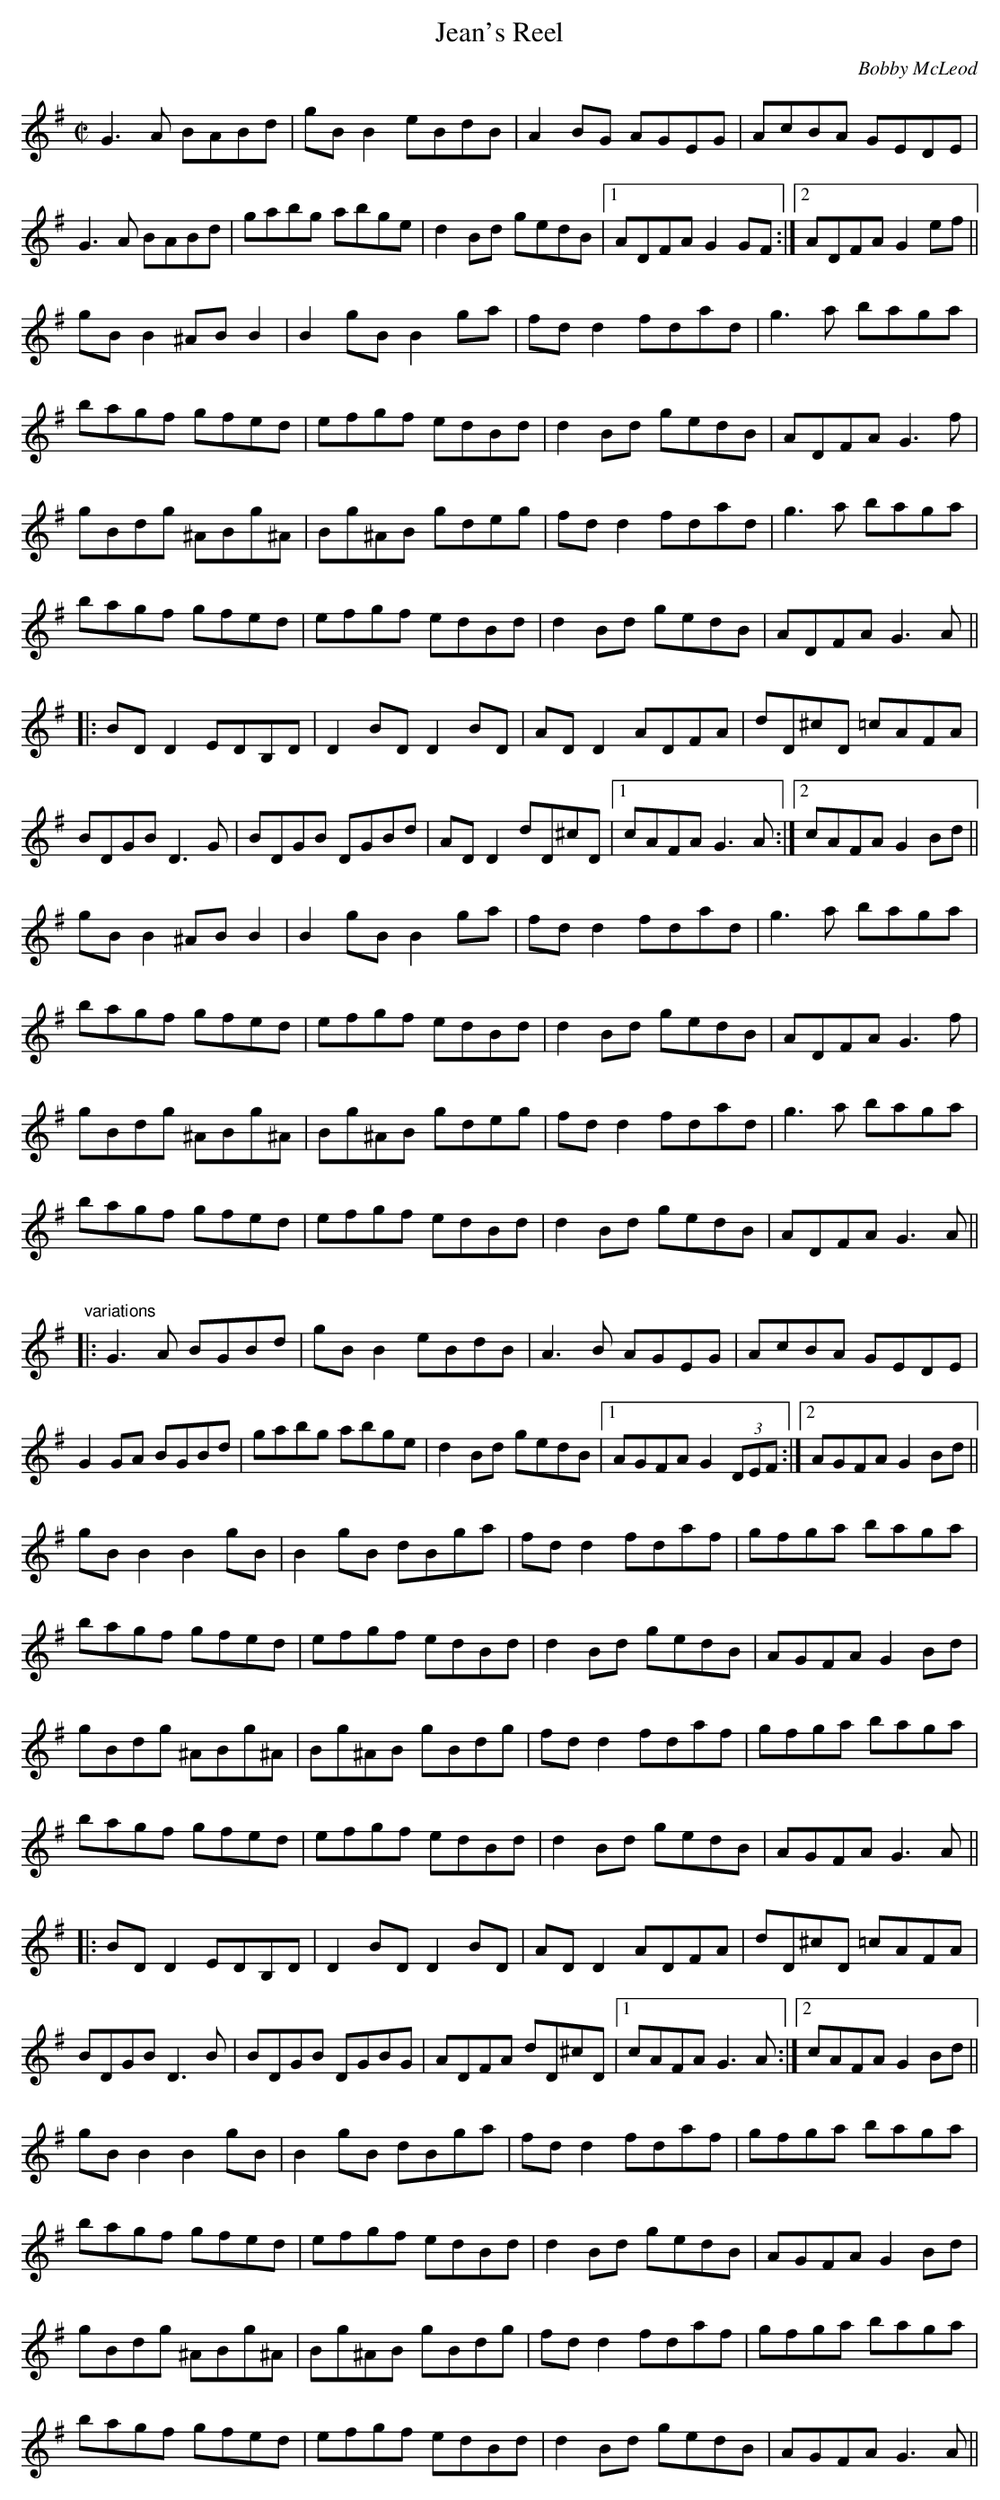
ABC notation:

X:1
T:Jean's Reel
C:Bobby McLeod
M:C|
K:G
G3A BABd|gBB2 eBdB|A2BG AGEG|AcBA GEDE|
G3A BABd|gabg abge|d2Bd gedB|1 ADFA G2GF:|2 ADFA G2ef||
gBB2 ^ABB2|B2gB B2ga|fdd2 fdad|g3a baga|
bagf gfed|efgf edBd|d2Bd gedB|ADFA G3f|
gBdg ^ABg^A|Bg^AB gdeg|fdd2 fdad|g3a baga|
bagf gfed|efgf edBd|d2Bd gedB|ADFA G3A||
|:BDD2 EDB,D|D2BD D2BD|ADD2 ADFA|dD^cD =cAFA|
BDGB D3G|BDGB DGBd|ADD2 dD^cD|1 cAFA G3A:|2 cAFA G2Bd||
gBB2 ^ABB2|B2gB B2ga|fdd2 fdad|g3a baga|
bagf gfed|efgf edBd|d2Bd gedB|ADFA G3f|
gBdg ^ABg^A|Bg^AB gdeg|fdd2 fdad|g3a baga|
bagf gfed|efgf edBd|d2Bd gedB|ADFA G3A||
"variations"
|:G3A BGBd|gBB2 eBdB|A3B AGEG|AcBA GEDE|
G2GA BGBd|gabg abge|d2Bd gedB|1 AGFA G2 (3DEF:|2 AGFA G2Bd||
gBB2 B2gB|B2gB dBga|fdd2 fdaf|gfga baga|
bagf gfed|efgf edBd|d2Bd gedB|AGFA G2Bd|
gBdg ^ABg^A|Bg^AB gBdg|fdd2 fdaf|gfga baga|
bagf gfed|efgf edBd|d2Bd gedB|AGFA G3A||
|:BDD2 EDB,D|D2BD D2BD|ADD2 ADFA|dD^cD =cAFA|
BDGB D3B|BDGB DGBG|ADFA dD^cD|1 cAFA G3A:|2 cAFA G2Bd||
gBB2 B2gB|B2gB dBga|fdd2 fdaf|gfga baga|
bagf gfed|efgf edBd|d2Bd gedB|AGFA G2Bd|
gBdg ^ABg^A|Bg^AB gBdg|fdd2 fdaf|gfga baga|
bagf gfed|efgf edBd|d2Bd gedB|AGFA G3A||
